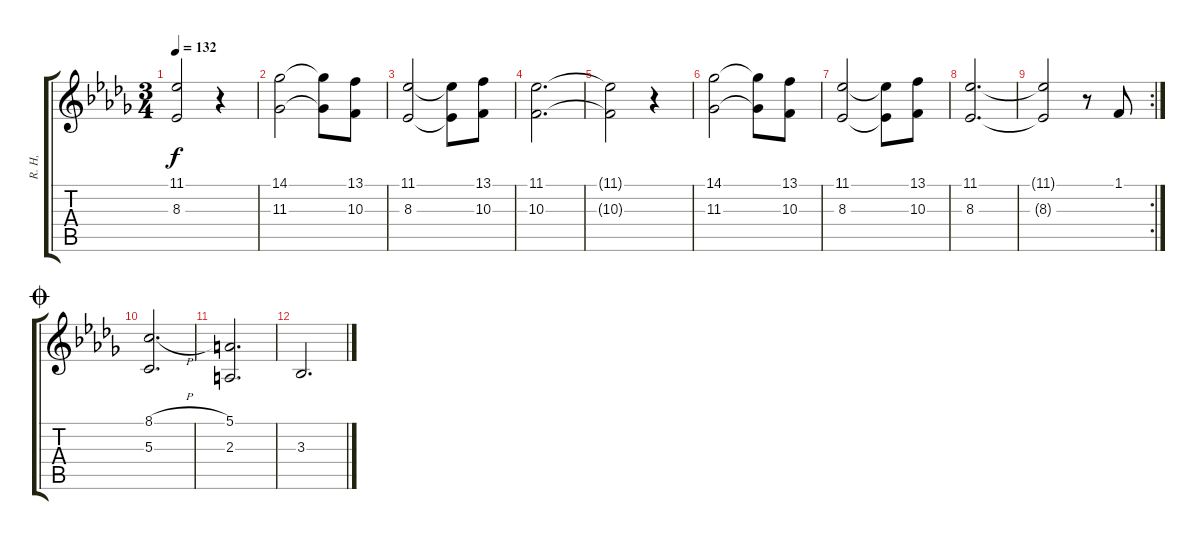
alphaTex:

\track ("R. H," "R. H,") {instrument brightacousticpiano}
\staff {score tabs}
\tuning (E4 B3 G3 D3 A2 E2) {hide}
\ts (3 4)
\tempo 132
\clef g2
\ks db
(11.1{t} 8.3{t}).2{dy f} r.4 |
(14.1 11.3).2 (14.1{t} 11.3{t}).8 (13.1 10.3).8 |
(11.1 8.3).2 (11.1{t} 8.3{t}).8 (13.1 10.3).8 |
(11.1 10.3).2{d} |
(11.1{t} 10.3{t}).2 r.4 |
(14.1 11.3).2 (14.1{t} 11.3{t}).8 (13.1 10.3).8 |
(11.1 8.3).2 (11.1{t} 8.3{t}).8 (13.1 10.3).8 |
(11.1 8.3).2{d} |
\rc 2
(11.1{t} 8.3{t}).2 r.8 1.1.8 |
\jump coda
(8.1{h} 5.3).2{d} |
(5.1 2.3).2{d} |
3.3.2{d}
